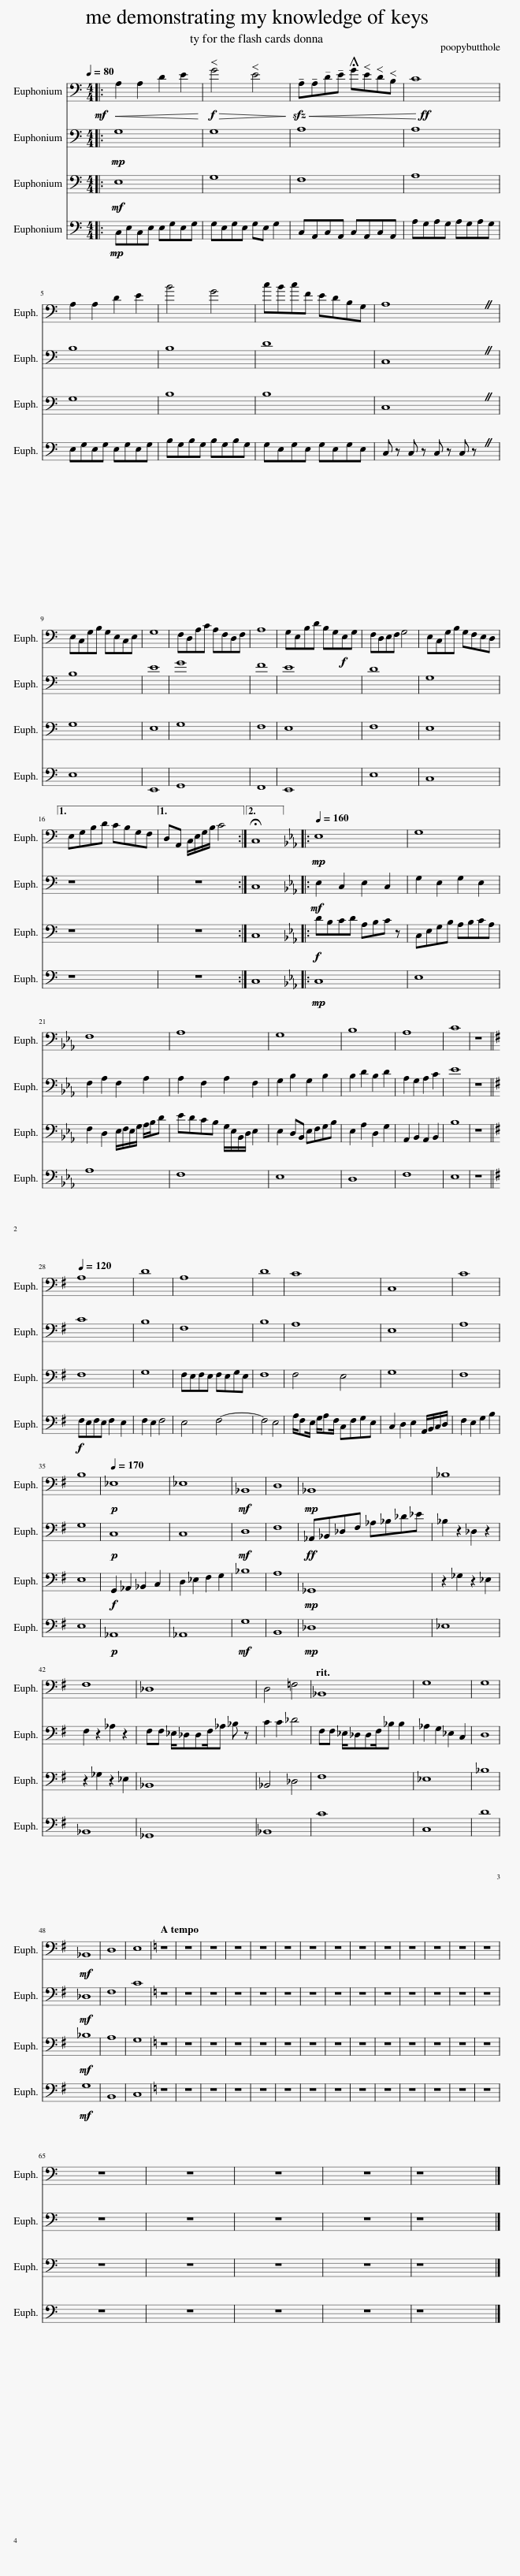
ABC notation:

X:1
%%score 1 2 3 4
L:1/8
Q:1/4=80
M:4/4
I:linebreak $
K:C
V:1 bass
V:2 bass
V:3 bass
V:4 bass
V:1
|:!mf!!<(! A,2 A,2 D2 E2!<)! |!f!!>(! G4 E4!>)! |!sfz!!<(! !tenuto!A,!tenuto!A,!tenuto!D!tenuto!E !fermata!GEDB,!<)! |!ff! C8 |$ A,2 A,2 D2 E2 | %5
 B4 G4 | cBcF EDB,G, | A,8 |$ E,C,G,B, G,E,C,E, | G,8 | %10
 F,D,A,C A,F,D,F, | A,8 | G,E,B,D B,G,!f!E,G, | F,D,E,F, G,4 | E,C,G,B, G,F,E,D, |1$ %15
 E,G,B,D CB,G,F, ||1 D,A,, C,/E,/G,/B,/ C4 :|2 !fermata!C,8 |:[K:Eb]!mp![Q:1/4=160] E,8 | G,8 |$ %20
 F,8 | A,8 | G,8 | B,8 | A,8 | %25
 C8 | z8 ||$[K:G][Q:1/4=120] A,8 | D8 | A,8 | %30
 D8 | C8 | C,8 | C8 |$ B,8 | %35
!p![Q:1/4=170] _E,8 | _E,8 |!mf! _B,,8 | D,8 |!mp! _B,,8 | %40
 _B,8 |$ F,8 | _D,8 | D,4 =F,4 |[Q:1/4=120] _B,,8 | %45
 G,8 | G,8 |$!mf! _B,,8 | D,8 | E,8 | %50
[K:C][Q:1/4=120] z8 | z8 | z8 | z8 | z8 | %55
 z8 | z8 | z8 | z8 | z8 | %60
 z8 | z8 | z8 | z8 |$ z8 | %65
 z8 | z8 | z8 | z8 |] %69
V:2
|:!mp! G,8 | G,8 | A,8 | A,8 |$ B,8 | %5
 B,8 | D8 | C,8 |$ B,8 | E8 | %10
 G8 | F8 | E8 | D8 | G,8 |1$ %15
 z8 ||1 z8 :|2 C,8 |:[K:Eb]!mf! E,2 C,2 E,2 C,2 | G,2 E,2 G,2 E,2 |$ %20
 F,2 A,2 F,2 A,2 | A,2 F,2 A,2 F,2 | G,2 B,2 G,2 B,2 | B,2 D2 B,2 D2 | A,2 G,2 A,2 C2 | %25
 E8 | z8 ||$[K:G] C8 | B,8 | F,8 | %30
 B,8 | A,8 | E,8 | A,8 |$ G,8 | %35
!p! C,8 | C,8 |!mf! D,8 | F,8 |!ff! _A,,_B,,_D,F, _A,_B,_D_E | %40
 _B,2 z2 _D,2 z2 |$ F,2 z2 _A,2 z2 | F,F, _E,/_D,D,F,/_A, _B, z | C2 C2 _D4 | F,F, _E,/_D,D,F,/_B, B,2 | %45
 _A,2 G,2 _E,2 C,2 | D,8 |$!mf! _D,8 | F,8 | C8 | %50
[K:C] z8 | z8 | z8 | z8 | z8 | %55
 z8 | z8 | z8 | z8 | z8 | %60
 z8 | z8 | z8 | z8 |$ z8 | %65
 z8 | z8 | z8 | z8 |] %69
V:3
|:!mf! E,8 | G,8 | F,8 | A,8 |$ G,8 | %5
 B,8 | B,8 | C,8 |$ G,8 | E,8 | %10
 G,8 | F,8 | E,8 | F,8 | E,8 |1$ %15
 z8 ||1 z8 :|2 C,8 |:[K:Eb]!f! DB,CD A,B,C z | C,E,G,B, A,B,CA, |$ %20
 F,2 D,2 E,/F,/E,/G,/ A,/B,/D | EDCB, G,/E,/B,,/D,/ E,2 | E,2 D,B,, E,F,G,B, | E,2 A,2 D,2 G,2 | A,,2 B,,2 A,,2 B,,2 | %25
 B,8 | z8 ||$[K:G] F,8 | G,8 | F,E,F,E, F,E,G,E, | %30
 F,8 | F,4 E,4 | G,8 | F,8 |$ E,8 | %35
!f! G,,2 _A,,2 _B,,2 C,2 | D,2 _E,2 F,2 G,2 | _B,8 | A,8 |!mp! _G,,8 | %40
 z2 _G,2 z2 _E,2 |$ z2 _G,2 z2 _E,2 | _B,,8 | _B,,4 _D,4 | F,8 | %45
 _E,8 | _B,8 |$!mf! _B,8 | A,8 | G,8 | %50
[K:C] z8 | z8 | z8 | z8 | z8 | %55
 z8 | z8 | z8 | z8 | z8 | %60
 z8 | z8 | z8 | z8 |$ z8 | %65
 z8 | z8 | z8 | z8 |] %69
V:4
|:!mp! C,E,C,E, E,G,E,G, | G,E,G,E, G,E, G,2 | C,A,,C,A,, C,A,,C,A,, | A,G,A,G, A,G,A,G, |$ E,G,E,G, E,G,E,G, | %5
 B,G,B,G, B,G,B,G, | G,E,G,E, G,E,G,E, | C, z C, z C, z C, z |$ E,8 | E,,8 | %10
 G,,8 | F,,8 | E,,8 | E,8 | C,8 |1$ %15
 z8 ||1 z8 :|2 C,8 |:[K:Eb]!mp! C,8 | E,8 |$ %20
 A,8 | F,8 | E,8 | D,8 | F,8 | %25
 E,8 | z8 ||$[K:G]!f! F,E,F,E, F,2 E,2 | F,2 E,2 F,4 | E,4 F,4- | %30
 F,4 E,4 | A,/F,E,/ G,/A,F,/ C,F,G,E, | C,2 D,2 E,2 A,,/B,,/C,/D,/ | F,2 E,2 G,2 B,2 |$ E,8 | %35
!p! _A,,8 | _A,,8 |!mf! G,8 | B,,8 |!mp! _D,8 | %40
 _E,8 |$ _B,,8 | _G,,8 | _B,,8 | C8 | %45
 C,8 | D8 |$!mf! G,8 | B,,8 | C,8 | %50
[K:C] z8 | z8 | z8 | z8 | z8 | %55
 z8 | z8 | z8 | z8 | z8 | %60
 z8 | z8 | z8 | z8 |$ z8 | %65
 z8 | z8 | z8 | z8 |] %69
